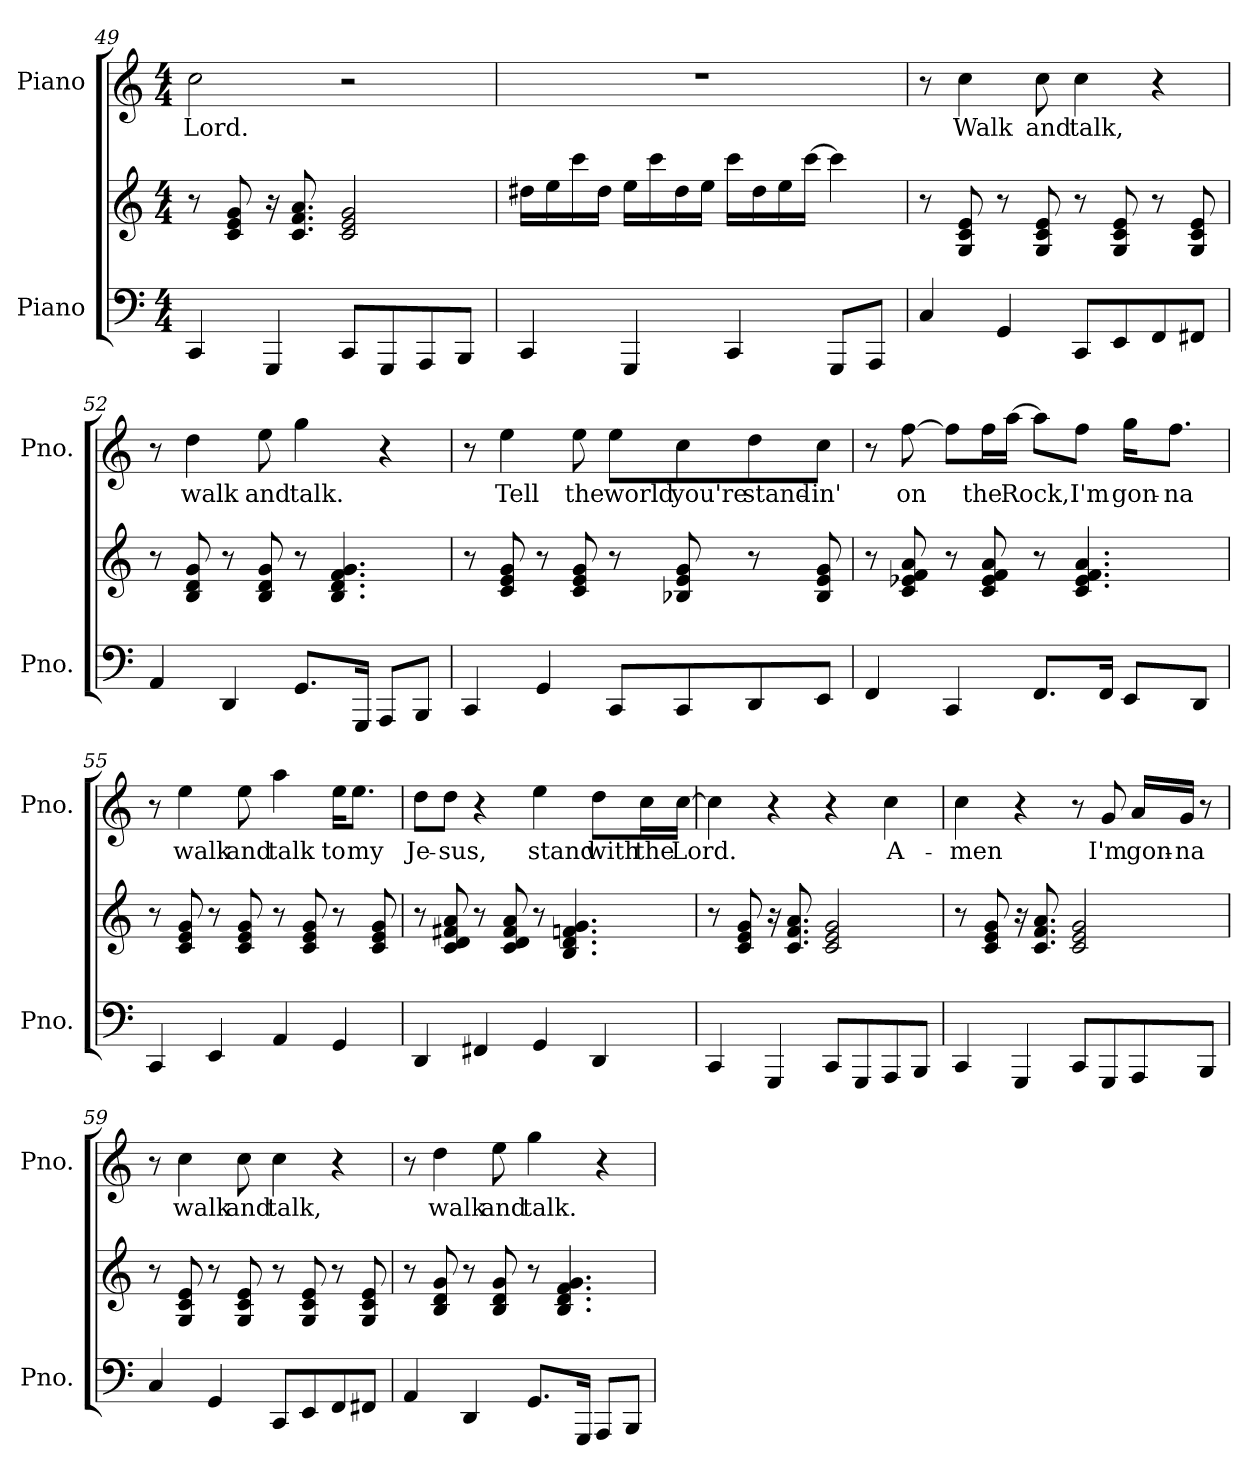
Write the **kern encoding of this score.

**kern	**kern	**kern	**text
*part2	*part2	*part1	*part1
*staff3	*staff2	*staff1	*staff1
*I"Piano	*	*I"Piano	*
*I'Pno.	*	*I'Pno.	*
*clefF4	*clefG2	*clefG2	*
*k[]	*k[]	*k[]	*
*M4/4	*M4/4	*M4/4	*
=49	=49	=49	=49
4CC/	8r	2cc\	Lord.
.	8c/ 8e/ 8g/	.	.
4GGG/	16r	.	.
.	8.c/ 8.f/ 8.a/	.	.
8CC/L	2c/ 2e/ 2g/	2r	.
8GGG/	.	.	.
8AAA/	.	.	.
8BBB/J	.	.	.
=50	=50	=50	=50
4CC/	16dd#X\LL	1r	.
.	16ee\	.	.
.	16ccc\	.	.
.	16dd#\JJ	.	.
4GGG/	16ee\LL	.	.
.	16ccc\	.	.
.	16dd#\	.	.
.	16ee\JJ	.	.
4CC/	16ccc\LL	.	.
.	16dd#\	.	.
.	16ee\	.	.
.	[16ccc\JJ	.	.
8GGG/L	4ccc\]	.	.
8AAA/J	.	.	.
!!LO:LB:g=z
=51	=51	=51	=51
4C/	8r	8r	.
.	8G/ 8c/ 8e/	4cc\	Walk
4GG/	8r	.	.
.	8G/ 8c/ 8e/	8cc\	and
8CC/L	8r	4cc\	talk,
8EE/	8G/ 8c/ 8e/	.	.
8FF/	8r	4r	.
8FF#X/J	8G/ 8c/ 8e/	.	.
=52	=52	=52	=52
4AA/	8r	8r	.
.	8B/ 8d/ 8g/	4dd\	walk
4DD/	8r	.	.
.	8B/ 8d/ 8g/	8ee\	and
8.GG/L	8r	4gg\	talk.
.	4.B/ 4.d/ 4.f/ 4.g/	.	.
16GGG/Jk	.	.	.
8AAA/L	.	4r	.
8BBB/J	.	.	.
=53	=53	=53	=53
4CC/	8r	8r	.
.	8c/ 8e/ 8g/	4ee\	Tell
4GG/	8r	.	.
.	8c/ 8e/ 8g/	8ee\	the
8CC/L	8r	8ee\L	world
8CC/	8B-X/ 8e/ 8g/	8cc\	you're
8DD/	8r	8dd\	stand-
8EE/J	8B-/ 8e/ 8g/	8cc\J	-in'
!!LO:LB:g=z
=54	=54	=54	=54
4FF/	8r	8r	.
.	8c/ 8e-X/ 8f/ 8a/	[8ff\	on
4CC/	8r	8ff\L]	.
.	8c/ 8e-/ 8f/ 8a/	16ff\L	the
.	.	[16aa\JJ	Rock,
8.FF/L	8r	8aa\L]	.
.	4.c/ 4.e-/ 4.f/ 4.a/	8ff\J	I'm
16FF/Jk	.	.	.
8EE/L	.	16gg\KL	gon-
.	.	8.ff\J	-na
8DD/J	.	.	.
=55	=55	=55	=55
4CC/	8r	8r	.
.	8c/ 8e/ 8g/	4ee\	walk
4EE/	8r	.	.
.	8c/ 8e/ 8g/	8ee\	and
4AA/	8r	4aa\	talk
.	8c/ 8e/ 8g/	.	.
4GG/	8r	16ee\KL	to
.	.	8.ee\J	my
.	8c/ 8e/ 8g/	.	.
=56	=56	=56	=56
4DD/	8r	8dd\L	Je-
.	8c/ 8d/ 8f#X/ 8a/	8dd\J	-sus,
4FF#X/	8r	4r	.
.	8c/ 8d/ 8f#/ 8a/	.	.
4GG/	8r	4ee\	stand
.	4.B/ 4.d/ 4.fn/ 4.g/	.	.
4DD/	.	8dd\L	with
.	.	16cc\L	the
.	.	[16cc\JJ	Lord.
!!LO:PB:g=z
=57	=57	=57	=57
4CC/	8r	4cc\]	.
.	8c/ 8e/ 8g/	.	.
4GGG/	16r	4r	.
.	8.c/ 8.f/ 8.a/	.	.
8CC/L	2c/ 2e/ 2g/	4r	.
8GGG/	.	.	.
8AAA/	.	4cc\	A-
8BBB/J	.	.	.
=58	=58	=58	=58
4CC/	8r	4cc\	-men
.	8c/ 8e/ 8g/	.	.
4GGG/	16r	4r	.
.	8.c/ 8.f/ 8.a/	.	.
8CC/L	2c/ 2e/ 2g/	8r	.
8GGG/	.	8g/	I'm
8AAA/	.	16a/LL	gon-
.	.	16g/JJ	-na
8BBB/J	.	8r	.
=59	=59	=59	=59
4C/	8r	8r	.
.	8G/ 8c/ 8e/	4cc\	walk
4GG/	8r	.	.
.	8G/ 8c/ 8e/	8cc\	and
8CC/L	8r	4cc\	talk,
8EE/	8G/ 8c/ 8e/	.	.
8FF/	8r	4r	.
8FF#X/J	8G/ 8c/ 8e/	.	.
!!LO:LB:g=z
=60	=60	=60	=60
4AA/	8r	8r	.
.	8B/ 8d/ 8g/	4dd\	walk
4DD/	8r	.	.
.	8B/ 8d/ 8g/	8ee\	and
8.GG/L	8r	4gg\	talk.
.	4.B/ 4.d/ 4.f/ 4.g/	.	.
16GGG/Jk	.	.	.
8AAA/L	.	4r	.
8BBB/J	.	.	.
=	=	=	=
*-	*-	*-	*-
